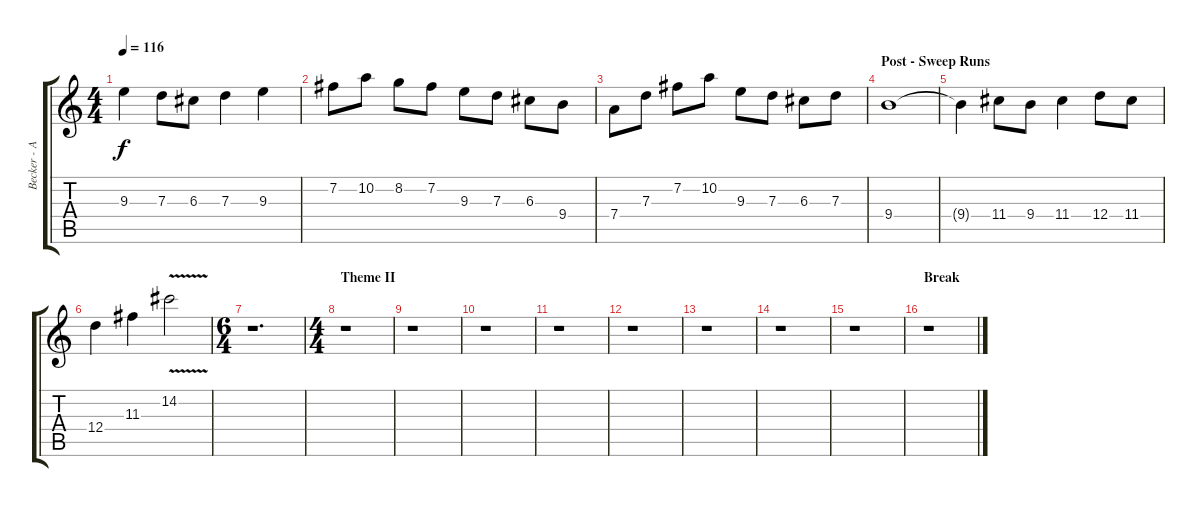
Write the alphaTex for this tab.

\track ("Becker - Acoustic" "Becker - A") {instrument acousticguitarsteel}
\staff {score tabs}
\tuning (E4 B3 G3 D3 A2 E2) {hide}
\ts (4 4)
\tempo 116
\clef g2
\ks c
9.3.4{dy f} 7.3.8 6.3.8 7.3.4 9.3.4 |
7.2.8 10.2.8 8.2.8 7.2.8 9.3.8 7.3.8 6.3.8 9.4.8 |
7.4.8 7.3.8 7.2.8 10.2.8 9.3.8 7.3.8 6.3.8 7.3.8 |
\section ("" "Post - Sweep Runs")
9.4.1 |
9.4{t}.4 11.4.8 9.4.8 11.4.4 12.4.8 11.4.8 |
12.4.4 11.3.4 14.2{v}.2 |
\ts (6 4)
r.1{d} |
\ts (4 4)
\section ("" "Theme II")
r.1 |
r.1 |
r.1 |
r.1 |
r.1 |
r.1 |
r.1 |
r.1 |
\section ("" "Break ")
r.1
